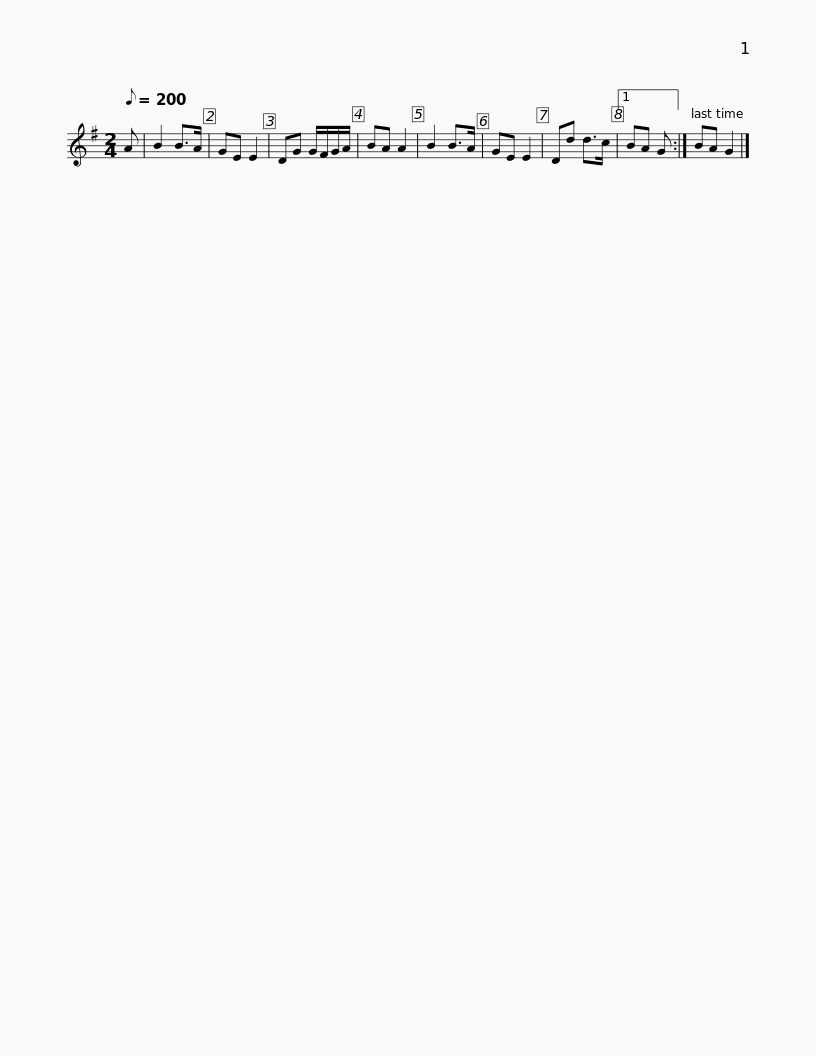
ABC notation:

X:1
L:1/8
Q:1/8=200
M:2/4
I:linebreak $
K:G
V:1 treble
V:1
 A | B2 B>A | GE E2 | DG G/F/G/A/ | BA A2 | %5
 B2 B>A | GE E2 | Dd d>c |1 BA G :| BA G2 |] %10
